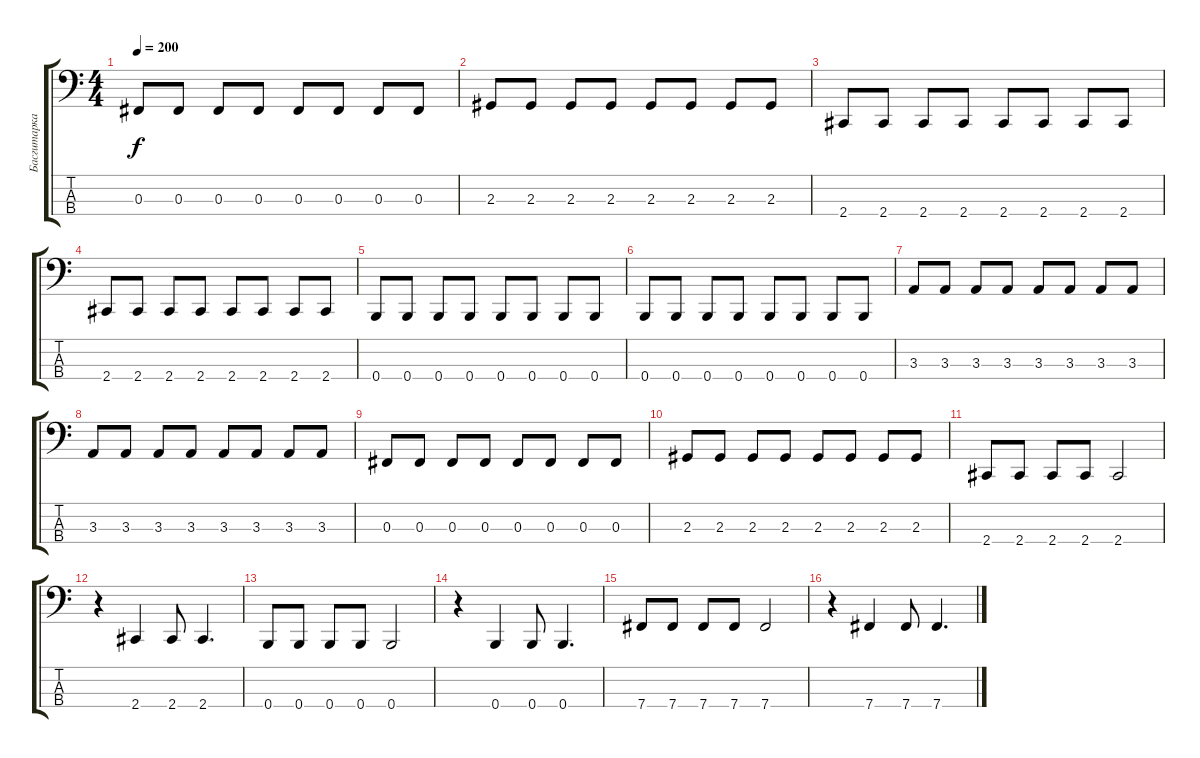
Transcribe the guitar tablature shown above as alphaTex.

\track ("Басгитарка" "Басгитарка") {instrument electricbassfinger}
\staff {score tabs}
\tuning (E2 B1 Gb1 B0) {hide}
\ts (4 4)
\tempo 200
\clef f4
\ks c
0.3.8{dy f} 0.3.8 0.3.8 0.3.8 0.3.8 0.3.8 0.3.8 0.3.8 |
2.3.8 2.3.8 2.3.8 2.3.8 2.3.8 2.3.8 2.3.8 2.3.8 |
2.4.8 2.4.8 2.4.8 2.4.8 2.4.8 2.4.8 2.4.8 2.4.8 |
2.4.8 2.4.8 2.4.8 2.4.8 2.4.8 2.4.8 2.4.8 2.4.8 |
0.4.8 0.4.8 0.4.8 0.4.8 0.4.8 0.4.8 0.4.8 0.4.8 |
0.4.8 0.4.8 0.4.8 0.4.8 0.4.8 0.4.8 0.4.8 0.4.8 |
3.3.8 3.3.8 3.3.8 3.3.8 3.3.8 3.3.8 3.3.8 3.3.8 |
3.3.8 3.3.8 3.3.8 3.3.8 3.3.8 3.3.8 3.3.8 3.3.8 |
0.3.8 0.3.8 0.3.8 0.3.8 0.3.8 0.3.8 0.3.8 0.3.8 |
2.3.8 2.3.8 2.3.8 2.3.8 2.3.8 2.3.8 2.3.8 2.3.8 |
2.4.8 2.4.8 2.4.8 2.4.8 2.4.2 |
r.4 2.4.4 2.4.8 2.4.4{d} |
0.4.8 0.4.8 0.4.8 0.4.8 0.4.2 |
r.4 0.4.4 0.4.8 0.4.4{d} |
7.4.8 7.4.8 7.4.8 7.4.8 7.4.2 |
r.4 7.4.4 7.4.8 7.4.4{d}
